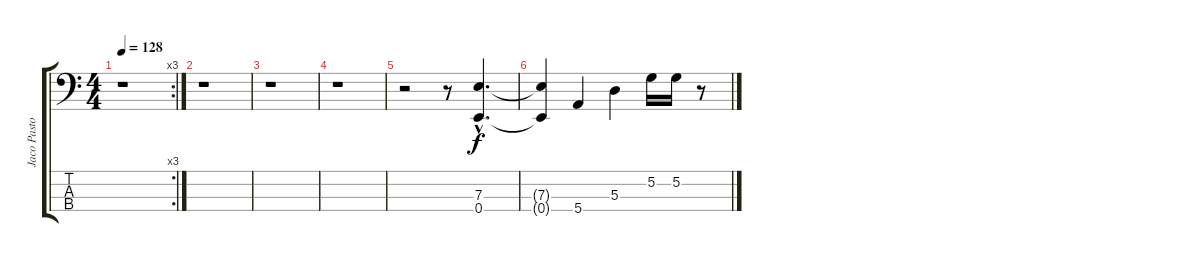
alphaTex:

\track ("Jaco Pastorius" "Jaco Pasto") {instrument fretlessbass}
\staff {score tabs}
\tuning (G2 D2 A1 E1) {hide}
\rc 3
\ts (4 4)
\tempo 128
\clef f4
\ks c
r.1{dy f} |
r.1 |
r.1 |
r.1 |
r.2 r.8 (7.3{hac} 0.4{hac}).4{d} |
(7.3{t} 0.4{t}).4 5.4.4 5.3.4 5.2.16 5.2.16 r.8
